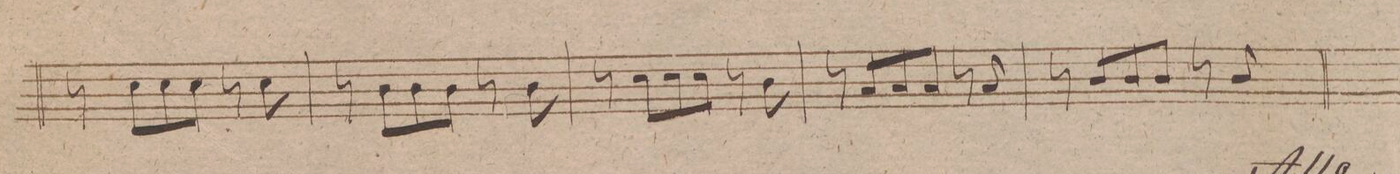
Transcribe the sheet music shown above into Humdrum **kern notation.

**kern	**dynam
*I"Violino 1mo	*
*clefG2	*
*k[f#c#g#]	*
*M3/4	*
8r	.
8cc#\L	.
8cc#\	.
8cc#\J	.
8r	.
8cc#\	.
=93	=93
8r	.
8b\L	.
8b\	.
8b\J	.
8r	.
8b\	.
=94	=94
8r	.
*8\right	*
8cc#\L	.
8cc#\	.
8cc#\J	.
8r	.
*8\left	*
8b\	.
=95	=95
8r	.
8a/L	.
8a/	.
8a/J	.
8r	.
8a/	.
=96	=96
8r	.
8b/L	.
8b/	.
8b/J	.
8r	.
8b/	.
=97	=97
*-	*-
